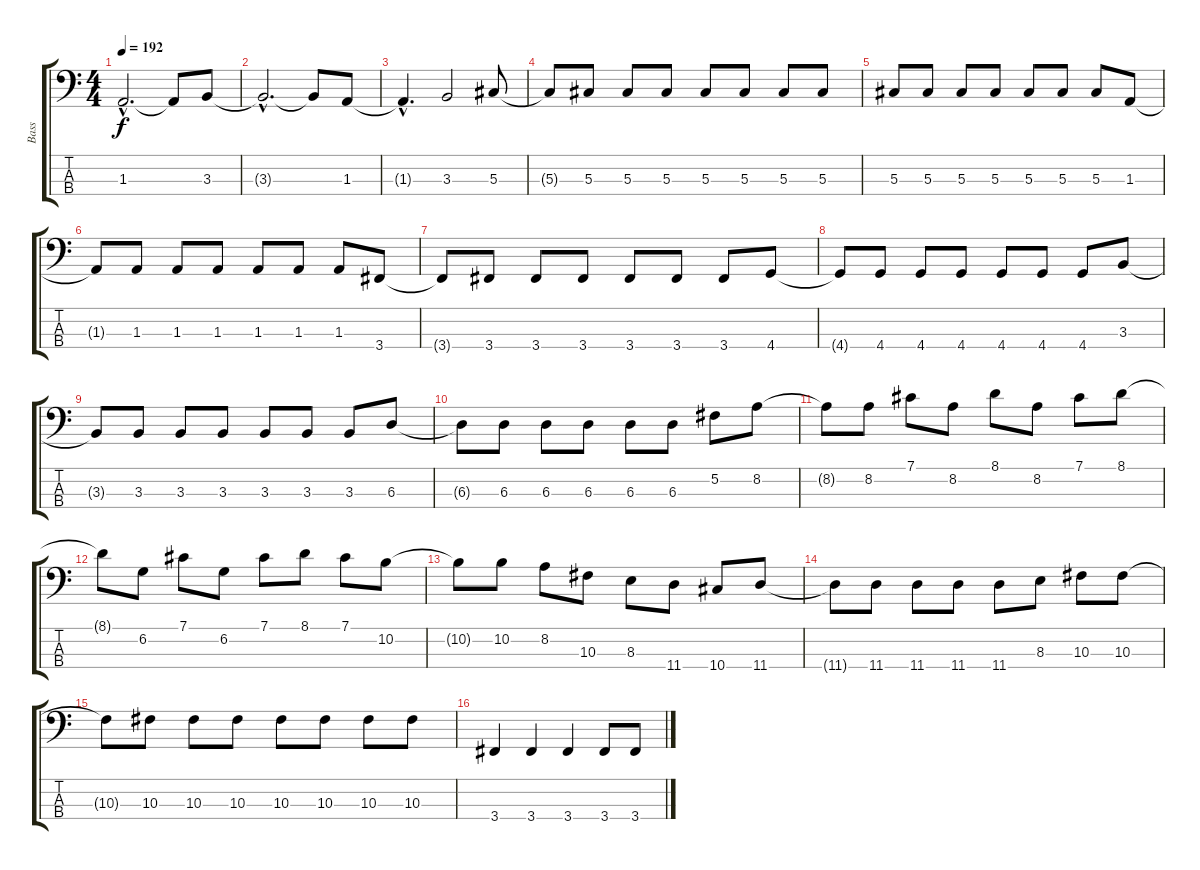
\track ("Bass" "Bass") {instrument electricbassfinger}
\staff {score tabs}
\tuning (Gb2 Db2 Ab1 Eb1) {hide}
\ts (4 4)
\tempo 192
\clef f4
\ks c
1.3{hac t}.2{d dy f} 1.3{t}.8 3.3.8 |
3.3{hac t}.2{d} 3.3{t}.8 1.3.8 |
1.3{hac t}.4{d} 3.3.2 5.3.8 |
5.3{t}.8 5.3.8 5.3.8 5.3.8 5.3.8 5.3.8 5.3.8 5.3.8 |
5.3.8 5.3.8 5.3.8 5.3.8 5.3.8 5.3.8 5.3.8 1.3.8 |
1.3{t}.8 1.3.8 1.3.8 1.3.8 1.3.8 1.3.8 1.3.8 3.4.8 |
3.4{t}.8 3.4.8 3.4.8 3.4.8 3.4.8 3.4.8 3.4.8 4.4.8 |
4.4{t}.8 4.4.8 4.4.8 4.4.8 4.4.8 4.4.8 4.4.8 3.3.8 |
3.3{t}.8 3.3.8 3.3.8 3.3.8 3.3.8 3.3.8 3.3.8 6.3.8 |
6.3{t}.8 6.3.8 6.3.8 6.3.8 6.3.8 6.3.8 5.2.8 8.2.8 |
8.2{t}.8 8.2.8 7.1.8 8.2.8 8.1.8 8.2.8 7.1.8 8.1.8 |
8.1{t}.8 6.2.8 7.1.8 6.2.8 7.1.8 8.1.8 7.1.8 10.2.8 |
10.2{t}.8 10.2.8 8.2.8 10.3.8 8.3.8 11.4.8 10.4.8 11.4.8 |
11.4{t}.8 11.4.8 11.4.8 11.4.8 11.4.8 8.3.8 10.3.8 10.3.8 |
10.3{t}.8 10.3.8 10.3.8 10.3.8 10.3.8 10.3.8 10.3.8 10.3.8 |
3.4.4 3.4.4 3.4.4 3.4.8 3.4.8
